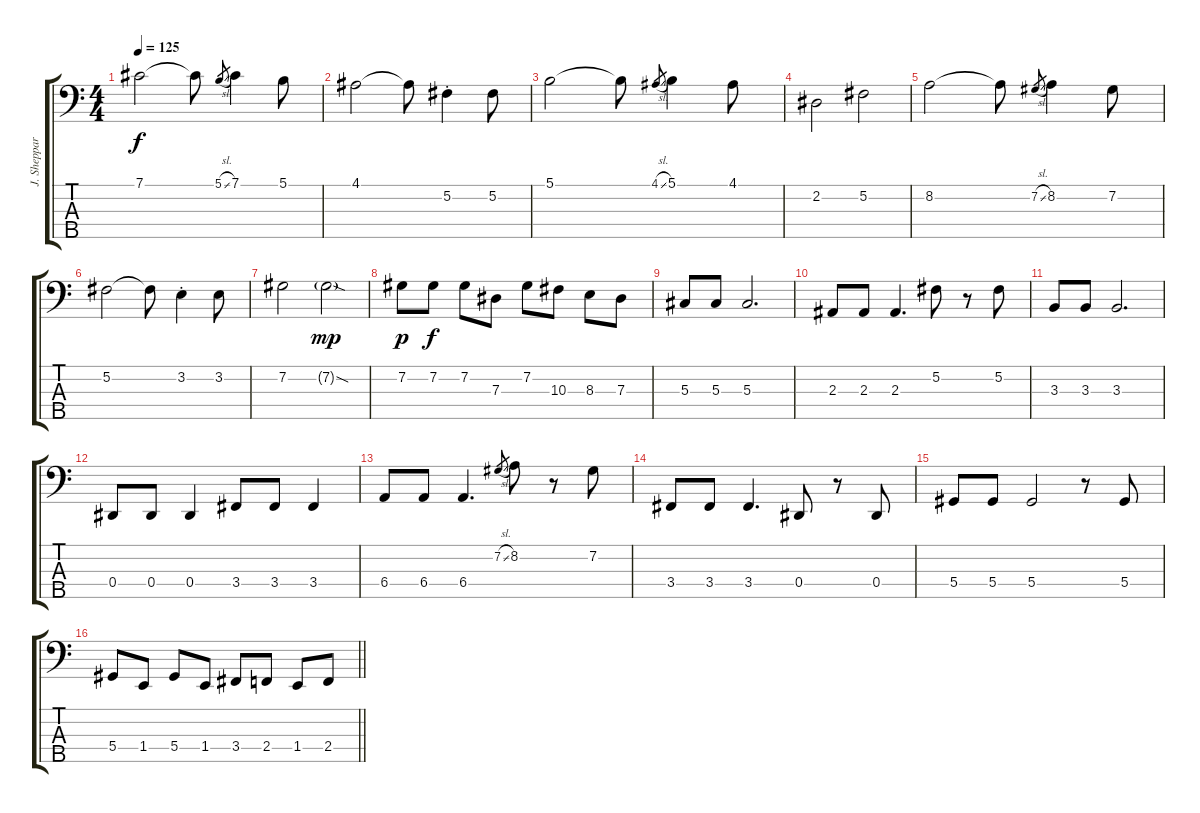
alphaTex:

\track ("J. Sheppard (Bass)" "J. Sheppar") {instrument electricbassfinger}
\staff {score tabs}
\tuning (Gb2 Db2 Ab1 Eb1 Bb0) {hide}
\ts (4 4)
\section ("" "")
\tempo 125
\clef f4
\ks c
7.1.2{dy f} 7.1{t}.8 5.1{sl}.8{gr} 7.1.4 5.1.8 |
4.1.2 4.1{t}.8 5.2{st}.4 5.2.8 |
5.1.2 5.1{t}.8 4.1{sl}.8{gr} 5.1.4 4.1.8 |
2.2.2 5.2.2 |
8.2.2 8.2{t}.8 7.2{sl}.8{gr} 8.2.4 7.2.8 |
5.2.2 5.2{t}.8 3.2{st}.4 3.2.8 |
7.2.2 7.2{sod g}.2{dy mp} |
7.2.8{dy p} 7.2.8{dy f} 7.2.8 7.3.8 7.2.8 10.3.8 8.3.8 7.3.8 |
5.3.8 5.3.8 5.3.2{d} |
2.3.8 2.3.8 2.3.4{d} 5.2.8 r.8 5.2.8 |
3.3.8 3.3.8 3.3.2{d} |
0.4.8 0.4.8 0.4.4 3.4.8 3.4.8 3.4.4 |
6.4.8 6.4.8 6.4.4{d} 7.2{sl}.8{gr} 8.2.8 r.8 7.2.8 |
3.4.8 3.4.8 3.4.4{d} 0.4.8 r.8 0.4.8 |
5.4.8 5.4.8 5.4.2 r.8 5.4.8 |
\barLineRight lightlight
5.4.8 1.4.8 5.4.8 1.4.8 3.4.8 2.4.8 1.4.8 2.4.8
